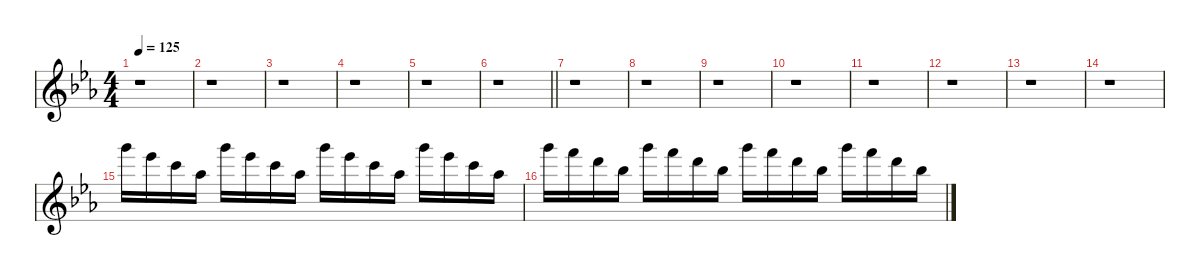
\defaultSystemsLayout 4
\hideDynamics
\bracketExtendMode nobrackets
\singleTrackTrackNamePolicy hidden
\multiTrackTrackNamePolicy hidden
\firstSystemTrackNameMode fullname
\firstSystemTrackNameOrientation horizontal
\otherSystemsTrackNameOrientation horizontal
\track ("Vibrafone" "vib.") {instrument vibraphone}
\staff {score}
\tuning (E4 B3 G3 D3 A2 E2)
\ts (4 4)
\beaming (8 2 2 2 2)
\tempo 125
\clef g2
\ks eb
r.1{dy f instrument vibraphone beam Down} |
r.1{beam Down} |
r.1{beam Down} |
r.1{beam Down} |
r.1{beam Down} |
\barLineRight lightlight
r.1{beam Down} |
r.1{beam Down} |
r.1{beam Down} |
r.1{beam Down} |
r.1{beam Down} |
r.1{beam Down} |
r.1{beam Down} |
r.1{beam Down} |
r.1{beam Down} |
27.1{acc forcenatural}.16{beam Down} 23.1{acc b}.16{beam Down} 20.1{acc forcenatural}.16{beam Down} 21.2{acc b}.16{beam Down} 27.1{acc forcenatural}.16{beam Down} 23.1{acc b}.16{beam Down} 20.1{acc forcenatural}.16{beam Down} 21.2{acc b}.16{beam Down} 27.1{acc forcenatural}.16{beam Down} 23.1{acc b}.16{beam Down} 20.1{acc forcenatural}.16{beam Down} 21.2{acc b}.16{beam Down} 27.1{acc forcenatural}.16{beam Down} 23.1{acc b}.16{beam Down} 20.1{acc forcenatural}.16{beam Down} 21.2{acc b}.16{beam Down} |
27.1{acc forcenatural}.16{beam Down} 25.1{acc forcenatural}.16{beam Down} 22.1{acc forcenatural}.16{beam Down} 23.2{acc b}.16{beam Down} 27.1{acc forcenatural}.16{beam Down} 25.1{acc forcenatural}.16{beam Down} 22.1{acc forcenatural}.16{beam Down} 23.2{acc b}.16{beam Down} 27.1{acc forcenatural}.16{beam Down} 25.1{acc forcenatural}.16{beam Down} 22.1{acc forcenatural}.16{beam Down} 23.2{acc b}.16{beam Down} 27.1{acc forcenatural}.16{beam Down} 25.1{acc forcenatural}.16{beam Down} 22.1{acc forcenatural}.16{beam Down} 23.2{acc b}.16{beam Down}
